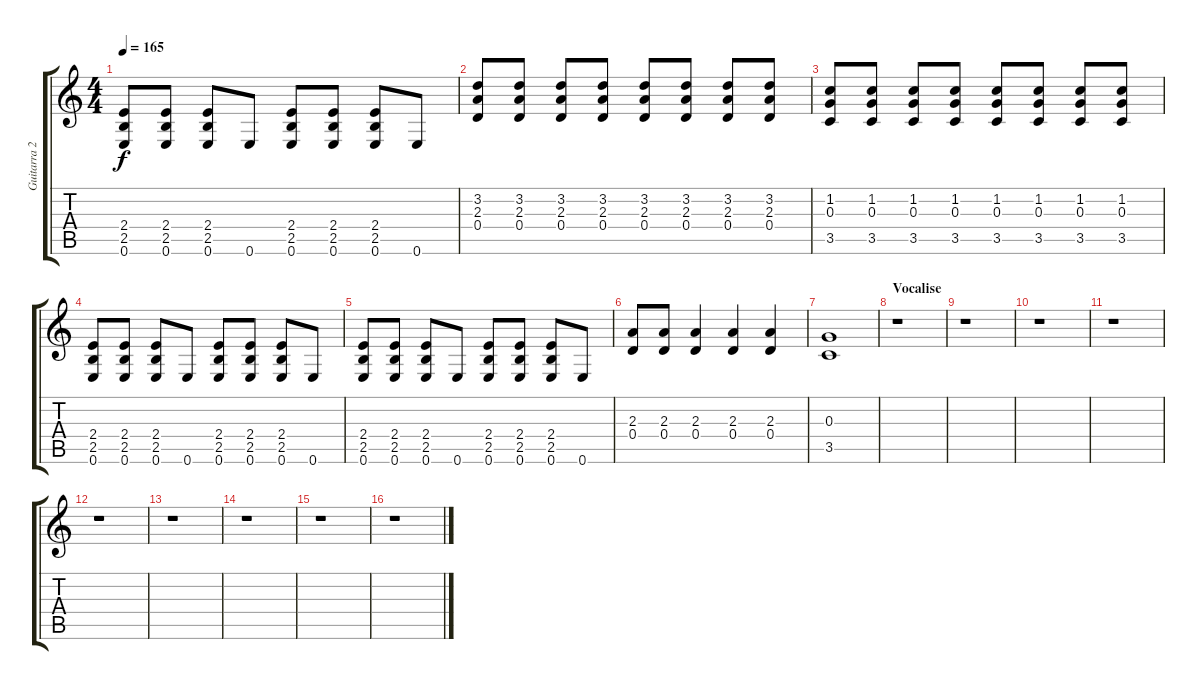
\track ("Guitarra 2 ( Ritmica )" "Guitarra 2") {instrument overdrivenguitar}
\staff {score tabs}
\tuning (E4 B3 G3 D3 A2 E2) {hide}
\ts (4 4)
\tempo 165
\clef g2
\ks c
(2.4 2.5 0.6).8{dy f} (2.4 2.5 0.6).8 (2.4 2.5 0.6).8 0.6.8 (2.4 2.5 0.6).8 (2.4 2.5 0.6).8 (2.4 2.5 0.6).8 0.6.8 |
(3.2 2.3 0.4).8 (3.2 2.3 0.4).8 (3.2 2.3 0.4).8 (3.2 2.3 0.4).8 (3.2 2.3 0.4).8 (3.2 2.3 0.4).8 (3.2 2.3 0.4).8 (3.2 2.3 0.4).8 |
(1.2 0.3 3.5).8 (1.2 0.3 3.5).8 (1.2 0.3 3.5).8 (1.2 0.3 3.5).8 (1.2 0.3 3.5).8 (1.2 0.3 3.5).8 (1.2 0.3 3.5).8 (1.2 0.3 3.5).8 |
(2.4 2.5 0.6).8 (2.4 2.5 0.6).8 (2.4 2.5 0.6).8 0.6.8 (2.4 2.5 0.6).8 (2.4 2.5 0.6).8 (2.4 2.5 0.6).8 0.6.8 |
(2.4 2.5 0.6).8 (2.4 2.5 0.6).8 (2.4 2.5 0.6).8 0.6.8 (2.4 2.5 0.6).8 (2.4 2.5 0.6).8 (2.4 2.5 0.6).8 0.6.8 |
(2.3 0.4).8 (2.3 0.4).8 (2.3 0.4).4 (2.3 0.4).4 (2.3 0.4).4 |
(0.3 3.5).1 |
\section ("" "Vocalise")
r.1 |
r.1 |
r.1 |
r.1 |
r.1 |
r.1 |
r.1 |
r.1 |
r.1
